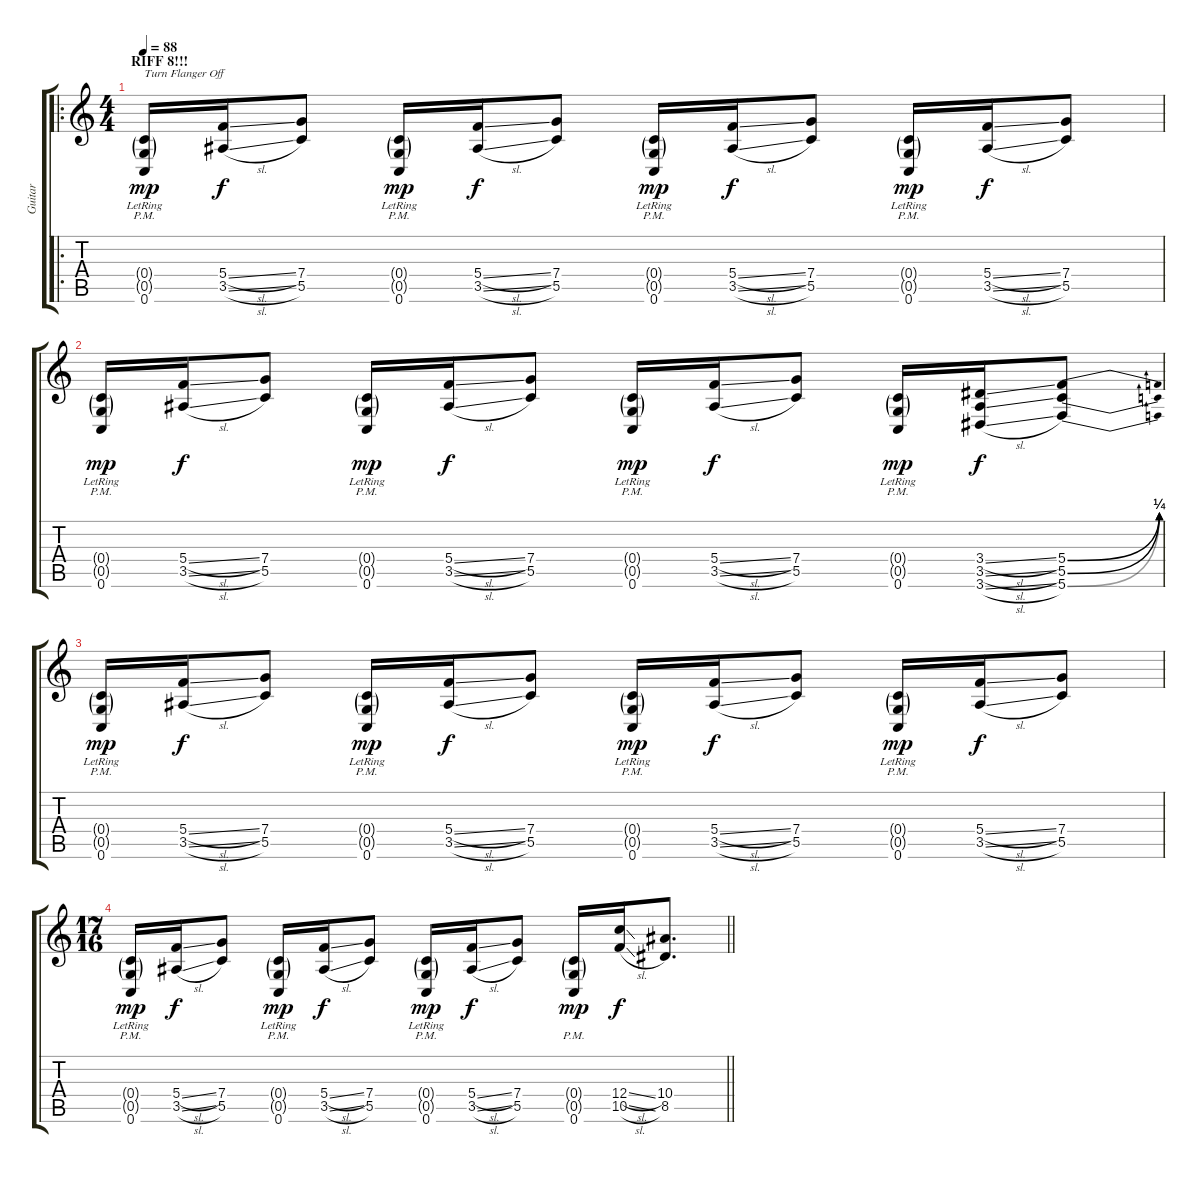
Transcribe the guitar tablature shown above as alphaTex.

\track ("Guitar" "Guitar") {instrument overdrivenguitar}
\staff {score tabs}
\tuning (D4 A3 F3 C3 G2 C2) {hide}
\ro
\ts (4 4)
\section ("" "RIFF 8!!!")
\tempo 88
\clef g2
\ks c
(0.4{g pm} 0.5{g pm} 0.6{lr}).16{txt "Turn Flanger Off" dy mp} (5.4{sl} 3.5{sl}).16{dy f} (7.4 5.5).8 (0.4{g pm} 0.5{g pm} 0.6{lr}).16{dy mp} (5.4{sl} 3.5{sl}).16{dy f} (7.4 5.5).8 (0.4{g pm} 0.5{g pm} 0.6{lr}).16{dy mp} (5.4{sl} 3.5{sl}).16{dy f} (7.4 5.5).8 (0.4{g pm} 0.5{g pm} 0.6{lr}).16{dy mp} (5.4{sl} 3.5{sl}).16{dy f} (7.4 5.5).8 |
(0.4{g pm} 0.5{g pm} 0.6{lr}).16{dy mp} (5.4{sl} 3.5{sl}).16{dy f} (7.4 5.5).8 (0.4{g pm} 0.5{g pm} 0.6{lr}).16{dy mp} (5.4{sl} 3.5{sl}).16{dy f} (7.4 5.5).8 (0.4{g pm} 0.5{g pm} 0.6{lr}).16{dy mp} (5.4{sl} 3.5{sl}).16{dy f} (7.4 5.5).8 (0.4{g pm} 0.5{g pm} 0.6{lr}).16{dy mp} (3.4{sl} 3.5{sl} 3.6{sl}).16{dy f} (5.4{be (bend 0 0 60 1)} 5.5{be (bend 0 0 60 1)} 5.6{be (bend 0 0 60 1)}).8 |
(0.4{g pm} 0.5{g pm} 0.6{lr}).16{dy mp} (5.4{sl} 3.5{sl}).16{dy f} (7.4 5.5).8 (0.4{g pm} 0.5{g pm} 0.6{lr}).16{dy mp} (5.4{sl} 3.5{sl}).16{dy f} (7.4 5.5).8 (0.4{g pm} 0.5{g pm} 0.6{lr}).16{dy mp} (5.4{sl} 3.5{sl}).16{dy f} (7.4 5.5).8 (0.4{g pm} 0.5{g pm} 0.6{lr}).16{dy mp} (5.4{sl} 3.5{sl}).16{dy f} (7.4 5.5).8 |
\ts (17 16)
\barLineRight lightlight
(0.4{g pm} 0.5{g pm} 0.6{lr}).16{dy mp} (5.4{sl} 3.5{sl}).16{dy f} (7.4 5.5).8 (0.4{g pm} 0.5{g pm} 0.6{lr}).16{dy mp} (5.4{sl} 3.5{sl}).16{dy f} (7.4 5.5).8 (0.4{g pm} 0.5{g pm} 0.6{lr}).16{dy mp} (5.4{sl} 3.5{sl}).16{dy f} (7.4 5.5).8 (0.4{g pm} 0.5{g pm} 0.6).16{dy mp} (12.4{sl} 10.5{sl}).16{dy f} (10.4 8.5).8{d}
